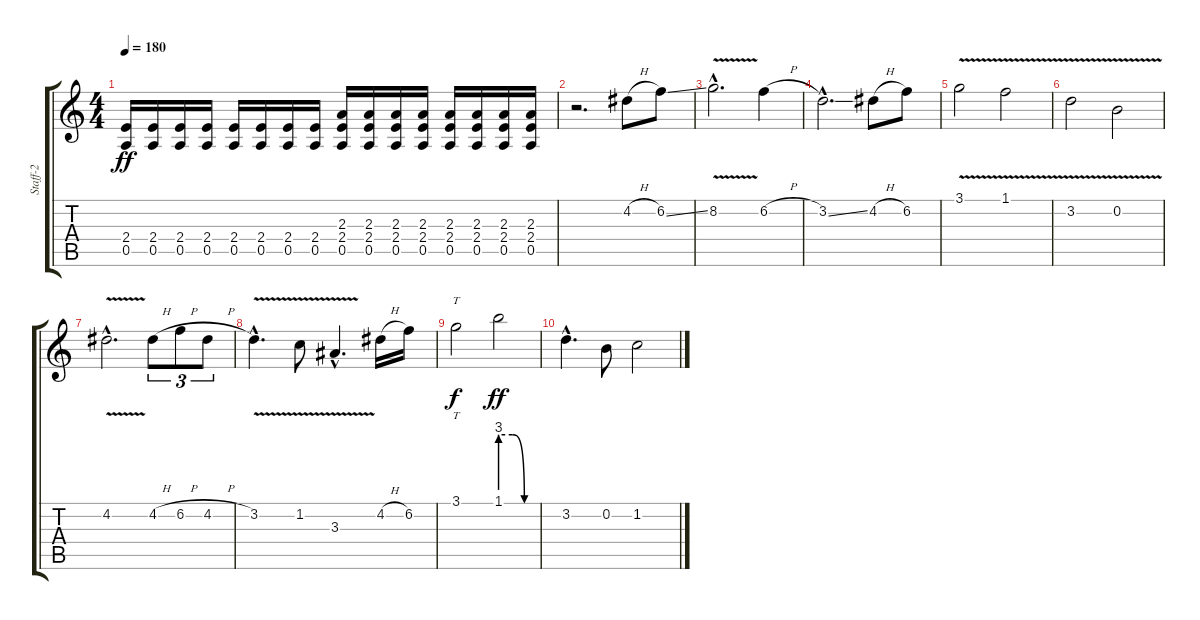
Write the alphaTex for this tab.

\track ("Staff-2" "Staff-2") {instrument overdrivenguitar}
\staff {score tabs}
\tuning (E4 B3 G3 D3 A2 E2) {hide}
\ts (4 4)
\tempo 180
\clef g2
\ks c
(2.4 0.5).16{dy ff} (2.4 0.5).16 (2.4 0.5).16 (2.4 0.5).16 (2.4 0.5).16 (2.4 0.5).16 (2.4 0.5).16 (2.4 0.5).16 (2.3 2.4 0.5).16 (2.3 2.4 0.5).16 (2.3 2.4 0.5).16 (2.3 2.4 0.5).16 (2.3 2.4 0.5).16 (2.3 2.4 0.5).16 (2.3 2.4 0.5).16 (2.3 2.4 0.5).16 |
r.2{d txt ""} 4.2{h}.8{balance 4 instrument acousticguitarsteel} 6.2{ss}.8 |
8.2{v hac}.2{d} 6.2{h}.4 |
3.2{ss hac}.2{d} 4.2{h}.8 6.2.8 |
3.1{v}.2 1.1{v}.2 |
3.2{v}.2 0.2{v}.2 |
4.2{v hac}.2{d} 4.2{h}.8{tu (3 2)} 6.2{h}.8{tu (3 2)} 4.2{h}.8{tu (3 2)} |
3.2{v hac}.4{d} 1.2{v}.8 3.3{v hac}.4{d} 4.2{h}.16 6.2.16 |
3.1.2{tt dy f} 1.1{be (custom 0 12 20 12 40 0 60 0)}.2{dy ff} |
3.2{hac}.4{d} 0.2.8 1.2.2
